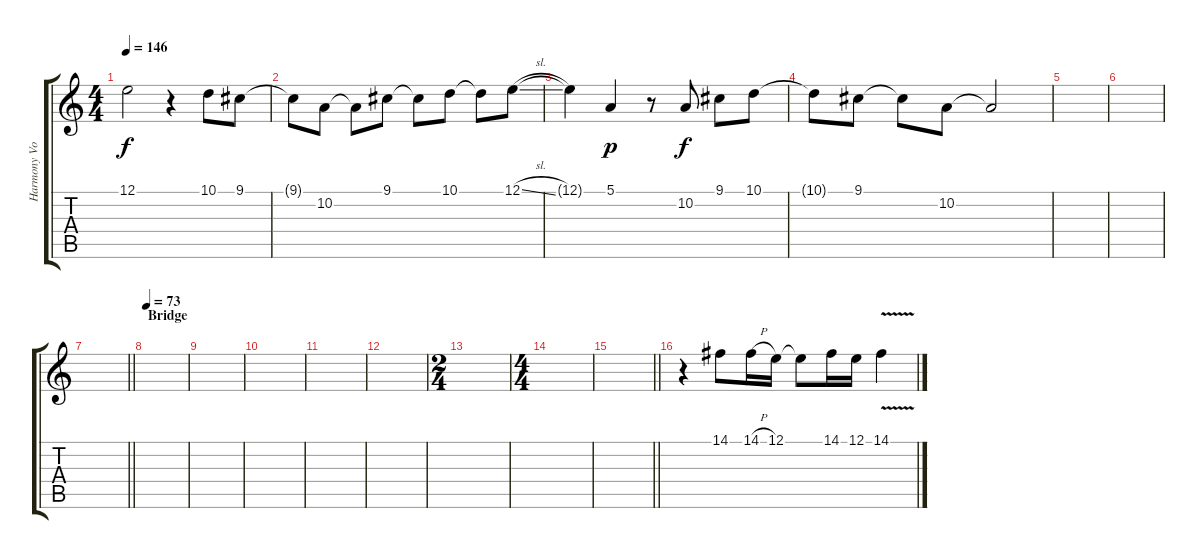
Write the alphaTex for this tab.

\track ("Harmony Voc." "Harmony Vo") {instrument flute}
\staff {score tabs}
\tuning (E4 B3 G3 D3 A2 E2) {hide}
\ts (4 4)
\tempo 146
\clef g2
\ks c
12.1{t}.2{dy f} r.4 10.1.8 9.1.8 |
9.1{t}.8 10.2.8 10.2{t}.8 9.1.8 9.1{t}.8 10.1.8 10.1{t}.8 12.1{sl}.8 |
12.1{t}.4 5.1.4{dy p} r.8 10.2.8{dy f} 9.1.8 10.1.8 |
10.1{t}.8 9.1.8 9.1{t}.8 10.2.8 10.2{t}.2 |
|
|
\barLineRight lightlight
|
\section ("" "Bridge")
\tempo 73
|
|
|
|
|
\ts (2 4)
|
\ts (4 4)
|
\barLineRight lightlight
|
r.4 14.1.8 14.1{h}.16 12.1.16 12.1{t}.8 14.1.16 12.1.16 14.1{v}.4
